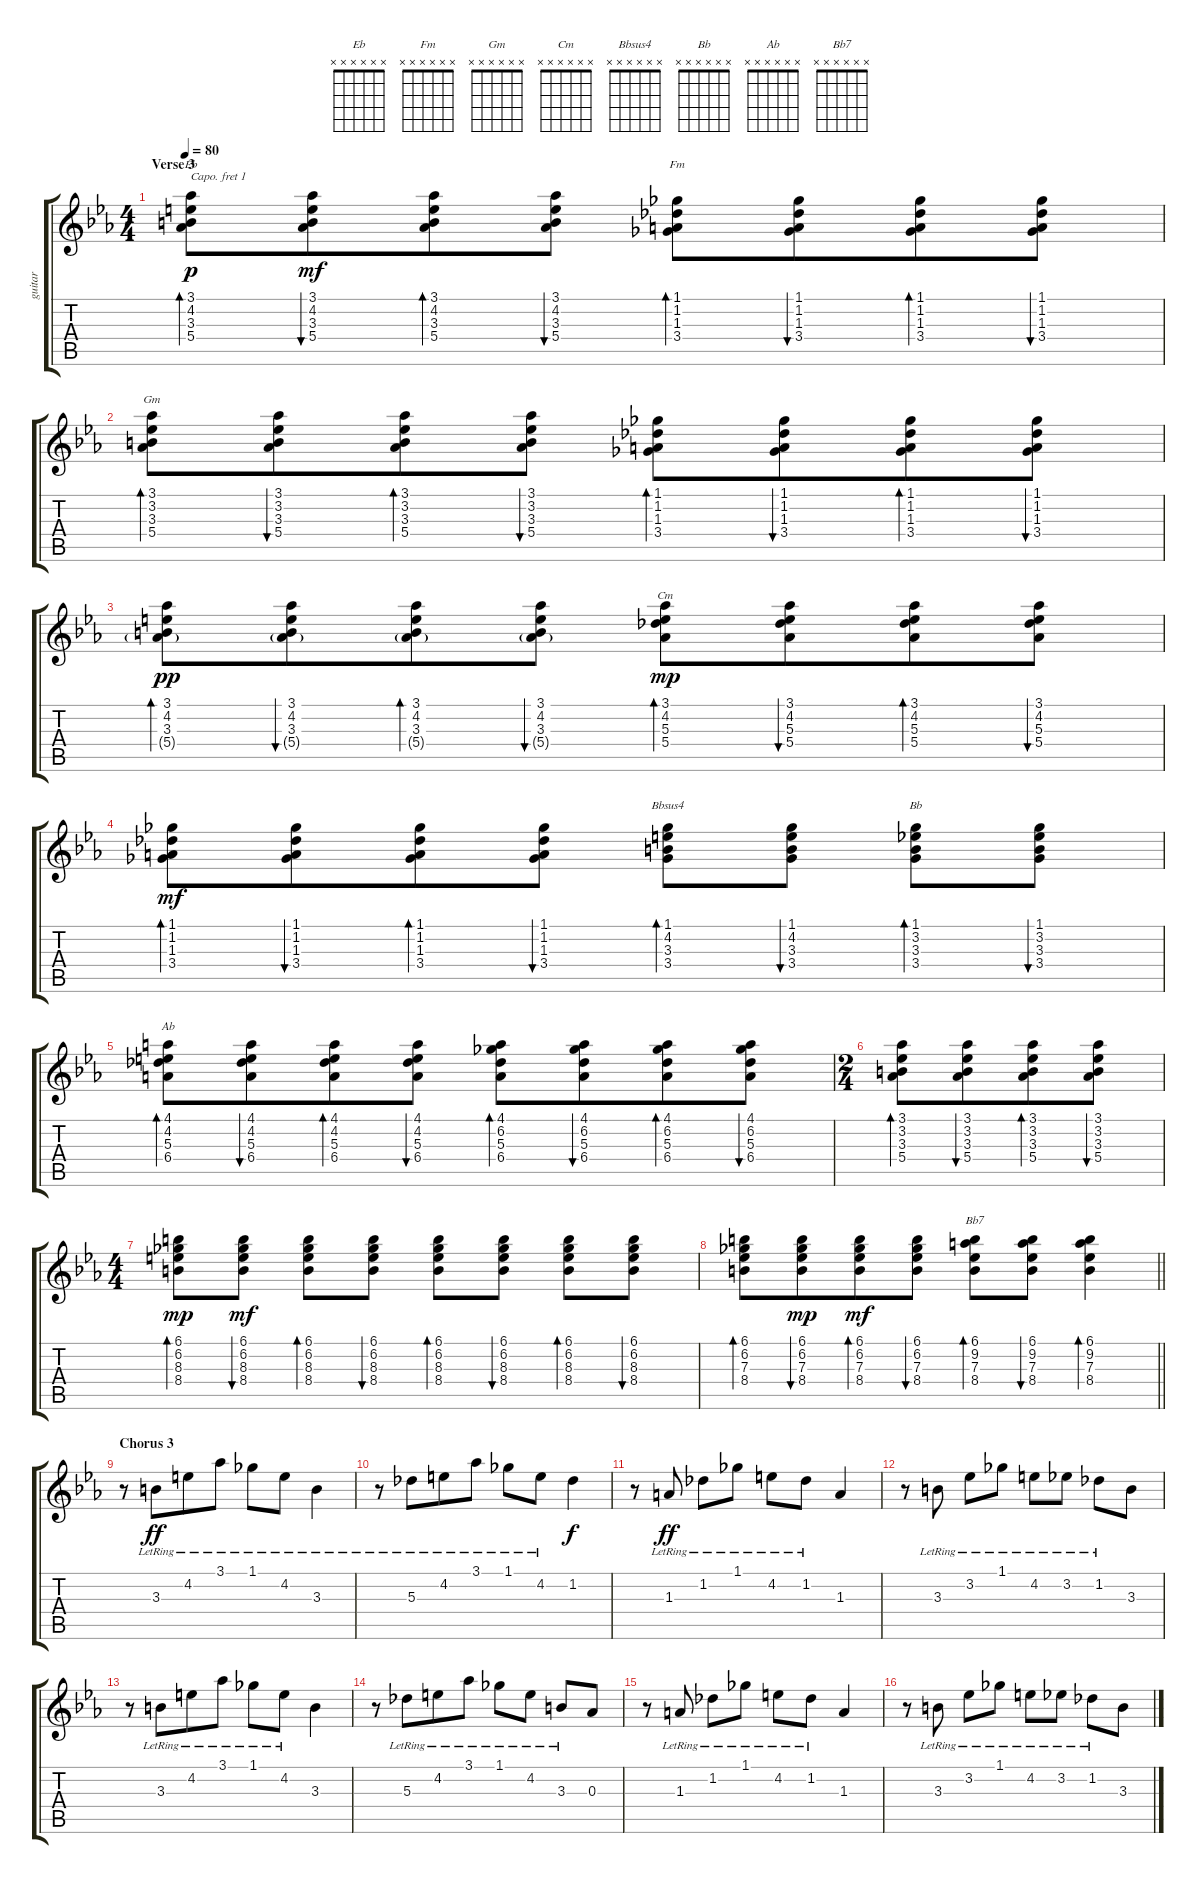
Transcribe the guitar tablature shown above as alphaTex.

\track ("guitar" "guitar") {instrument electricguitarclean}
\staff {score tabs}
\capo 1
\tuning (E4 B3 G3 D3 A2 E2) {hide}
\chord ("Eb" x x x x x x)
\chord ("Fm" x x x x x x)
\chord ("Gm" x x x x x x)
\chord ("Cm" x x x x x x)
\chord ("Bbsus4" x x x x x x)
\chord ("Bb" x x x x x x)
\chord ("Ab" x x x x x x)
\chord ("Bb7" x x x x x x)
\ts (4 4)
\section ("" "Verse 3")
\tempo 80
\clef g2
\ks eb
(3.1 4.2 3.3 5.4).8{bd 30 ch "Eb" dy p} (3.1 4.2 3.3 5.4).8{bu 30 dy mf beam merge} (3.1 4.2 3.3 5.4).8{bd 30} (3.1 4.2 3.3 5.4).8{bu 30} (1.1 1.2 1.3 3.4).8{bd 30 ch "Fm"} (1.1 1.2 1.3 3.4).8{bu 30 beam merge} (1.1 1.2 1.3 3.4).8{bd 30} (1.1 1.2 1.3 3.4).8{bu 30} |
(3.1 3.2 3.3 5.4).8{bd 30 ch "Gm"} (3.1 3.2 3.3 5.4).8{bu 30 beam merge} (3.1 3.2 3.3 5.4).8{bd 30} (3.1 3.2 3.3 5.4).8{bu 30} (1.1 1.2 1.3 3.4).8{bd 30} (1.1 1.2 1.3 3.4).8{bu 30 beam merge} (1.1 1.2 1.3 3.4).8{bd 30} (1.1 1.2 1.3 3.4).8{bu 30} |
(3.1 4.2 3.3 5.4{g}).8{bd 30 dy pp} (3.1 4.2 3.3 5.4{g}).8{bu 30 beam merge} (3.1 4.2 3.3 5.4{g}).8{bd 30} (3.1 4.2 3.3 5.4{g}).8{bu 30} (3.1 4.2 5.3 5.4).8{bd 30 ch "Cm" dy mp} (3.1 4.2 5.3 5.4).8{bu 30 beam merge} (3.1 4.2 5.3 5.4).8{bd 30} (3.1 4.2 5.3 5.4).8{bu 30} |
(1.1 1.2 1.3 3.4).8{bd 30 dy mf} (1.1 1.2 1.3 3.4).8{bu 30 beam merge} (1.1 1.2 1.3 3.4).8{bd 30} (1.1 1.2 1.3 3.4).8{bu 30} (1.1 4.2 3.3 3.4).8{bd 30 ch "Bbsus4"} (1.1 4.2 3.3 3.4).8{bu 30} (1.1 3.2 3.3 3.4).8{bd 30 ch "Bb"} (1.1 3.2 3.3 3.4).8{bu 30} |
(4.1 4.2 5.3 6.4).8{bd 30 ch "Ab"} (4.1 4.2 5.3 6.4).8{bu 30 beam merge} (4.1 4.2 5.3 6.4).8{bd 30} (4.1 4.2 5.3 6.4).8{bu 30} (4.1 6.2 5.3 6.4).8{bd 30} (4.1 6.2 5.3 6.4).8{bu 30 beam merge} (4.1 6.2 5.3 6.4).8{bd 30} (4.1 6.2 5.3 6.4).8{bu 30} |
\ts (2 4)
(3.1 3.2 3.3 5.4).8{bd 30} (3.1 3.2 3.3 5.4).8{bu 30 beam merge} (3.1 3.2 3.3 5.4).8{bd 30} (3.1 3.2 3.3 5.4).8{bu 30} |
\ts (4 4)
(6.1 6.2 8.3 8.4).8{bd 30 dy mp} (6.1 6.2 8.3 8.4).8{bu 30 dy mf} (6.1 6.2 8.3 8.4).8{bd 30} (6.1 6.2 8.3 8.4).8{bu 30} (6.1 6.2 8.3 8.4).8{bd 30} (6.1 6.2 8.3 8.4).8{bu 30} (6.1 6.2 8.3 8.4).8{bd 30} (6.1 6.2 8.3 8.4).8{bu 30} |
\barLineRight lightlight
(6.1 6.2 7.3 8.4).8{bd 60} (6.1 6.2 7.3 8.4).8{bu 30 dy mp beam merge} (6.1 6.2 7.3 8.4).8{bd 60 dy mf} (6.1 6.2 7.3 8.4).8{bu 60} (6.1 9.2 7.3 8.4).8{bd 30 ch "Bb7"} (6.1 9.2 7.3 8.4).8{bu 60} (6.1 9.2 7.3 8.4).4{bd 30} |
\section ("" "Chorus 3")
r.8 3.3{lr}.8{dy ff beam merge} 4.2{lr}.8 3.1{lr}.8 1.1{lr}.8 4.2{lr}.8{beam merge} 3.3{lr}.4 |
r.8 5.3{lr}.8{beam merge} 4.2{lr}.8 3.1{lr}.8 1.1{lr}.8 4.2{lr}.8 1.2.4{dy f} |
r.8 1.3{lr}.8{dy ff} 1.2{lr}.8 1.1{lr}.8 4.2{lr}.8 1.2{lr}.8 1.3.4 |
r.8 3.3{lr}.8 3.2{lr}.8 1.1{lr}.8 4.2{lr}.8 3.2{lr}.8 1.2{lr}.8 3.3.8 |
r.8 3.3{lr}.8{beam merge} 4.2{lr}.8 3.1{lr}.8 1.1{lr}.8 4.2{lr}.8{beam merge} 3.3.4 |
r.8 5.3{lr}.8{beam merge} 4.2{lr}.8 3.1{lr}.8 1.1{lr}.8 4.2{lr}.8 3.3{lr}.8 0.3.8 |
r.8 1.3{lr}.8 1.2{lr}.8 1.1{lr}.8 4.2{lr}.8 1.2{lr}.8 1.3.4 |
r.8 3.3{lr}.8 3.2{lr}.8 1.1{lr}.8 4.2{lr}.8 3.2{lr}.8 1.2{lr}.8 3.3.8
